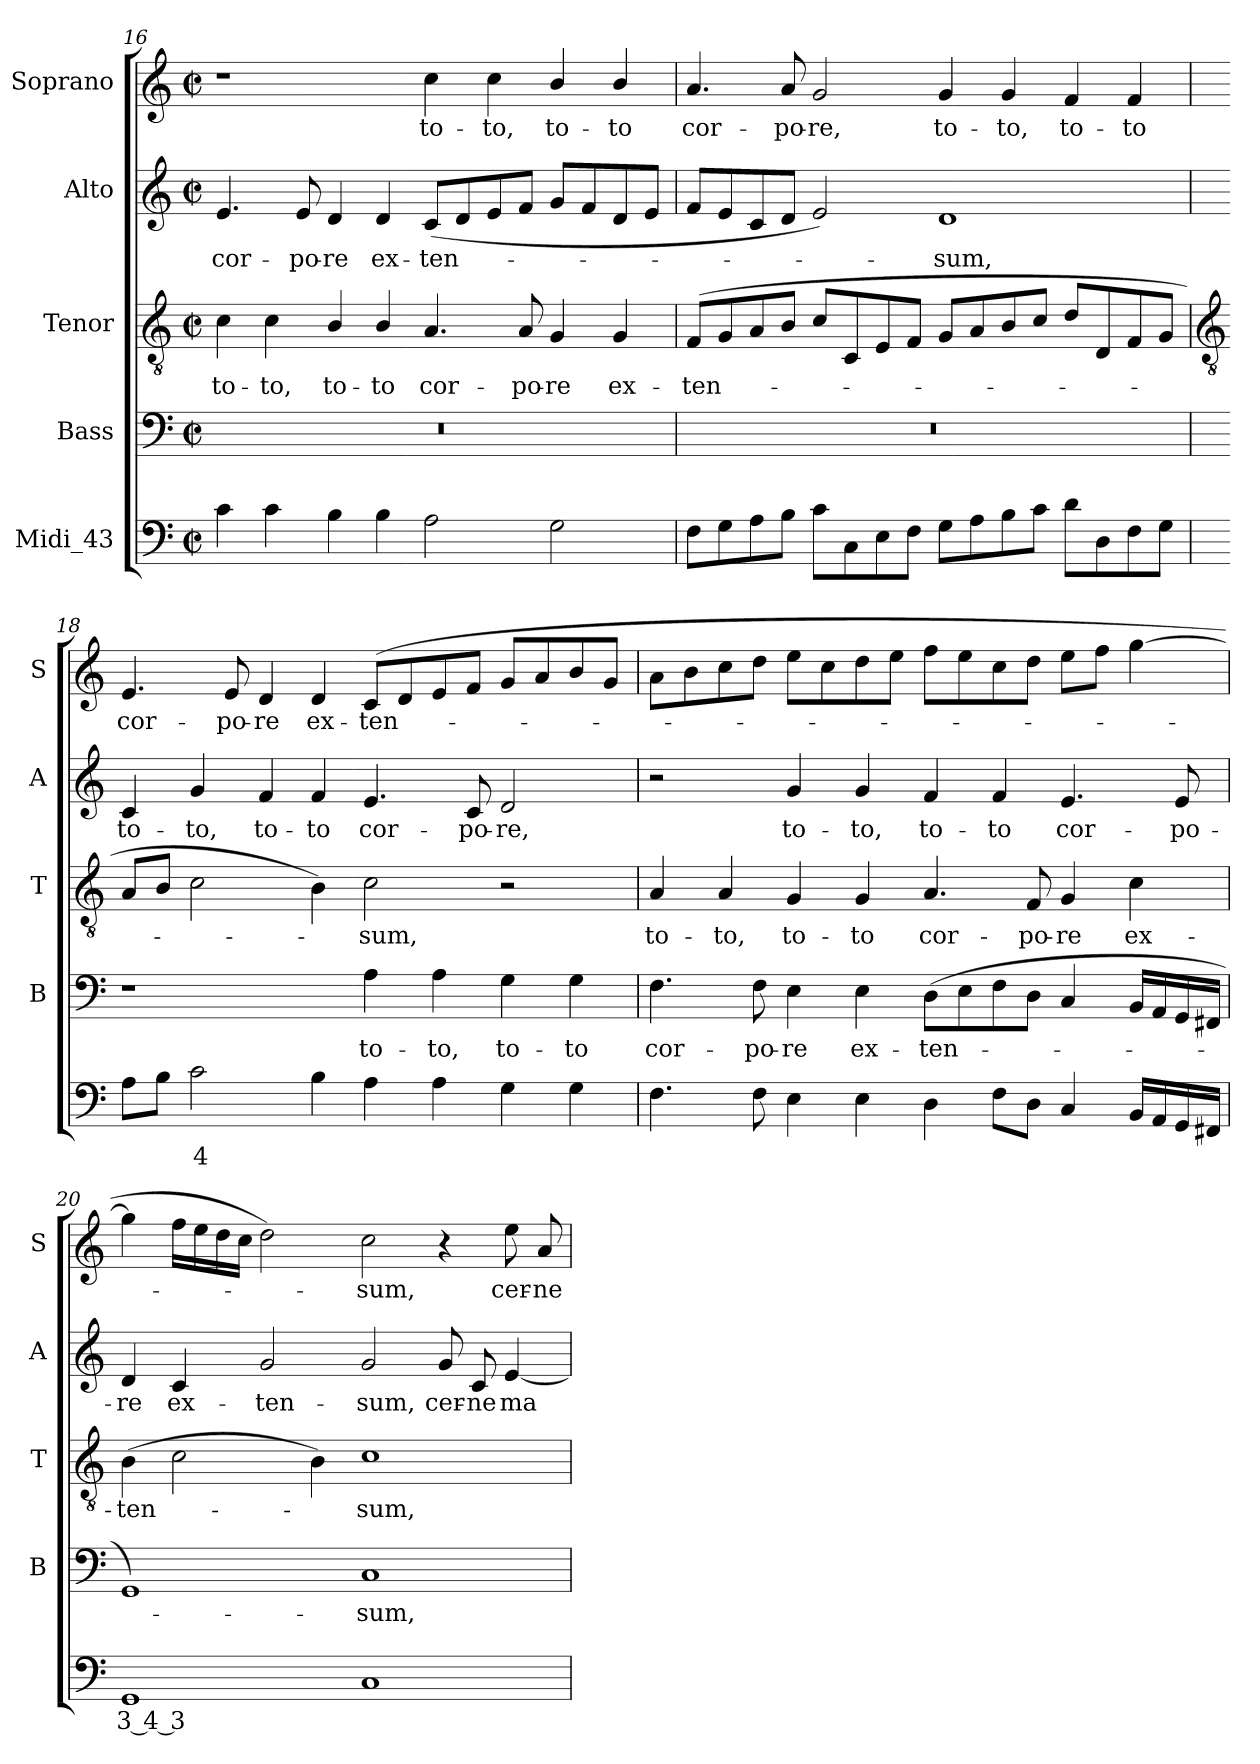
**kern	**text	**kern	**text	**kern	**text	**kern	**text	**kern	**text
*part5	*part5	*part4	*part4	*part3	*part3	*part2	*part2	*part1	*part1
*staff5	*staff5	*staff4	*staff4	*staff3	*staff3	*staff2	*staff2	*staff1	*staff1
*I"Midi_43	*	*I"Bass	*	*I"Tenor	*	*I"Alto	*	*I"Soprano	*
*	*	*I'B	*	*I'T	*	*I'A	*	*I'S	*
*clefF4	*	*clefF4	*	*clefGv2	*	*clefG2	*	*clefG2	*
*k[]	*	*k[]	*	*k[]	*	*k[]	*	*k[]	*
*C:	*	*C:	*	*C:	*	*C:	*	*C:	*
*M4/2	*	*M4/2	*	*M4/2	*	*M4/2	*	*M4/2	*
*met(c|)	*	*met(c|)	*	*met(c|)	*	*met(c|)	*	*met(c|)	*
=16	=16	=16	=16	=16	=16	=16	=16	=16	=16
!	!	!	!	!	!LO:LY:b	!	!LO:LY:b	!	!
4c	.	0r	.	4c	to-	4.e	cor-	1r	.
!	!	!	!	!	!LO:LY:b	!	!	!	!
4c	.	.	.	4c	-to,	.	.	.	.
!	!	!	!	!	!	!	!LO:LY:b	!	!
.	.	.	.	.	.	8e	-po-	.	.
!	!	!	!	!	!LO:LY:b	!	!LO:LY:b	!	!
4B	.	.	.	4B/	to-	4d	-re	.	.
!	!	!	!	!	!LO:LY:b	!	!LO:LY:b	!	!
4B	.	.	.	4B/	-to	4d	ex-	.	.
!	!	!	!	!	!LO:LY:b	!	!LO:LY:b	!	!LO:LY:b
2A\	.	.	.	4.A	cor-	(<8cL	-ten-	4cc	to-
.	.	.	.	.	.	8d	.	.	.
!	!	!	!	!	!	!	!	!	!LO:LY:b
.	.	.	.	.	.	8e	.	4cc	-to,
!	!	!	!	!	!LO:LY:b	!	!	!	!
.	.	.	.	8A	-po-	8fJ	.	.	.
!	!	!	!	!	!LO:LY:b	!	!	!	!LO:LY:b
2G	.	.	.	4G	-re	8gL	.	4b/	to-
.	.	.	.	.	.	8f	.	.	.
!	!	!	!	!	!LO:LY:b	!	!	!	!LO:LY:b
.	.	.	.	4G	ex-	8d	.	4b/	-to
.	.	.	.	.	.	8eJ	.	.	.
=17	=17	=17	=17	=17	=17	=17	=17	=17	=17
!	!	!	!	!	!LO:LY:b	!	!	!	!LO:LY:b
8FL	.	0r	.	(<8FL	-ten-	8fL	.	4.a	cor-
8G	.	.	.	8G	.	8e	.	.	.
8A	.	.	.	8A	.	8c	.	.	.
!	!	!	!	!	!	!	!	!	!LO:LY:b
8BJ	.	.	.	8BJ	.	8dJ	.	8a	-po-
!	!	!	!	!	!	!	!	!	!LO:LY:b
8cL	.	.	.	8cL	.	2e)	.	2g	-re,
8C	.	.	.	8C	.	.	.	.	.
8E	.	.	.	8E	.	.	.	.	.
8FJ	.	.	.	8FJ	.	.	.	.	.
!	!	!	!	!	!	!	!LO:LY:b	!	!LO:LY:b
8GL	.	.	.	8GL	.	1d	sum,	4g	to-
8A	.	.	.	8A	.	.	.	.	.
!	!	!	!	!	!	!	!	!	!LO:LY:b
8B	.	.	.	8B	.	.	.	4g	-to,
8cJ	.	.	.	8cJ	.	.	.	.	.
!	!	!	!	!	!	!	!	!	!LO:LY:b
8dL	.	.	.	8dL	.	.	.	4f	to-
8D	.	.	.	8D	.	.	.	.	.
!	!	!	!	!	!	!	!	!	!LO:LY:b
8F	.	.	.	8F	.	.	.	4f	-to
8GJ	.	.	.	8GJ	.	.	.	.	.
!!LO:LB:g=z
=18	=18	=18	=18	=18	=18	=18	=18	=18	=18
*	*	*	*	*clefGv2	*	*	*	*	*
!	!	!	!	!	!	!	!LO:LY:b	!	!LO:LY:b
8AL	.	1r	.	8AL	.	4c	to-	4.e	cor-
8BJ	.	.	.	8BJ	.	.	.	.	.
!	!LO:LY:b	!	!	!	!	!	!LO:LY:b	!	!
2c	4	.	.	2c	.	4g	-to,	.	.
!	!	!	!	!	!	!	!	!	!LO:LY:b
.	.	.	.	.	.	.	.	8e	-po-
!	!	!	!	!	!	!	!LO:LY:b	!	!LO:LY:b
.	.	.	.	.	.	4f	to-	4d	-re
!	!	!	!	!	!	!	!LO:LY:b	!	!LO:LY:b
4B	.	.	.	4B)	.	4f	-to	4d	ex-
!	!	!	!LO:LY:b	!	!LO:LY:b	!	!LO:LY:b	!	!LO:LY:b
4A	.	4A	to-	2c	sum,	4.e	cor-	(>8cL	-ten-
.	.	.	.	.	.	.	.	8d	.
!	!	!	!LO:LY:b	!	!	!	!	!	!
4A	.	4A	-to,	.	.	.	.	8e	.
!	!	!	!	!	!	!	!LO:LY:b	!	!
.	.	.	.	.	.	8c	-po-	8fJ	.
!	!	!	!LO:LY:b	!	!	!	!LO:LY:b	!	!
4G	.	4G	to-	2r	.	2d	-re,	8gL	.
.	.	.	.	.	.	.	.	8a	.
!	!	!	!LO:LY:b	!	!	!	!	!	!
4G	.	4G	-to	.	.	.	.	8b	.
.	.	.	.	.	.	.	.	8gJ	.
=19	=19	=19	=19	=19	=19	=19	=19	=19	=19
!	!	!	!LO:LY:b	!	!LO:LY:b	!	!	!	!
4.F	.	4.F	cor-	4A	to-	2r	.	8aL	.
.	.	.	.	.	.	.	.	8b	.
!	!	!	!	!	!LO:LY:b	!	!	!	!
.	.	.	.	4A	-to,	.	.	8cc	.
!	!	!	!LO:LY:b	!	!	!	!	!	!
8F	.	8F	-po-	.	.	.	.	8ddJ	.
!	!	!	!LO:LY:b	!	!LO:LY:b	!	!LO:LY:b	!	!
4E	.	4E	-re	4G	to-	4g	to-	8eeL	.
.	.	.	.	.	.	.	.	8cc	.
!	!	!	!LO:LY:b	!	!LO:LY:b	!	!LO:LY:b	!	!
4E	.	4E	ex-	4G	-to	4g	-to,	8dd	.
.	.	.	.	.	.	.	.	8eeJ	.
!	!	!	!LO:LY:b	!	!LO:LY:b	!	!LO:LY:b	!	!
4D	.	(>8DL	-ten-	4.A	cor-	4f	to-	8ffL	.
.	.	8E	.	.	.	.	.	8ee	.
!	!	!	!	!	!	!	!LO:LY:b	!	!
8FL	.	8F	.	.	.	4f	-to	8cc	.
!	!	!	!	!	!LO:LY:b	!	!	!	!
8DJ	.	8DJ	.	8F	-po-	.	.	8ddJ	.
!	!	!	!	!	!LO:LY:b	!	!LO:LY:b	!	!
4C	.	4C	.	4G	-re	4.e	cor-	8eeL	.
.	.	.	.	.	.	.	.	8ffJ	.
!	!	!	!	!	!LO:LY:b	!	!	!	!
16BBLL	.	16BBLL	.	4c	ex-	.	.	[4gg	.
16AA	.	16AA	.	.	.	.	.	.	.
!	!	!	!	!	!	!	!LO:LY:b	!	!
16GG	.	16GG	.	.	.	8e	-po-	.	.
16FF#XJJ	.	16FF#XJJ	.	.	.	.	.	.	.
=20	=20	=20	=20	=20	=20	=20	=20	=20	=20
!	!LO:LY:b	!	!	!	!LO:LY:b	!	!LO:LY:b	!	!
1GG	3 4 3	1GG)	.	(>4B	-ten-	4d	-re	4gg]	.
!	!	!	!	!	!	!	!LO:LY:b	!	!
.	.	.	.	2c	.	4c	ex-	16ffLL	.
.	.	.	.	.	.	.	.	16ee	.
.	.	.	.	.	.	.	.	16dd	.
.	.	.	.	.	.	.	.	16ccJJ	.
!	!	!	!	!	!	!	!LO:LY:b	!	!
.	.	.	.	.	.	2g	-ten-	2dd)	.
.	.	.	.	4B)	.	.	.	.	.
!	!	!	!LO:LY:b	!	!LO:LY:b	!	!LO:LY:b	!	!LO:LY:b
1C	.	1C	sum,	1c	sum,	2g	-sum,	2cc	sum,
!	!	!	!	!	!	!	!LO:LY:b	!	!
.	.	.	.	.	.	8g	cer-	4r	.
!	!	!	!	!	!	!	!LO:LY:b	!	!
.	.	.	.	.	.	8c	-ne	.	.
!	!	!	!	!	!	!	!LO:LY:b	!	!LO:LY:b
.	.	.	.	.	.	[4e	ma-	8ee	cer-
!	!	!	!	!	!	!	!	!	!LO:LY:b
.	.	.	.	.	.	.	.	8a	-ne
=	=	=	=	=	=	=	=	=	=
*-	*-	*-	*-	*-	*-	*-	*-	*-	*-
